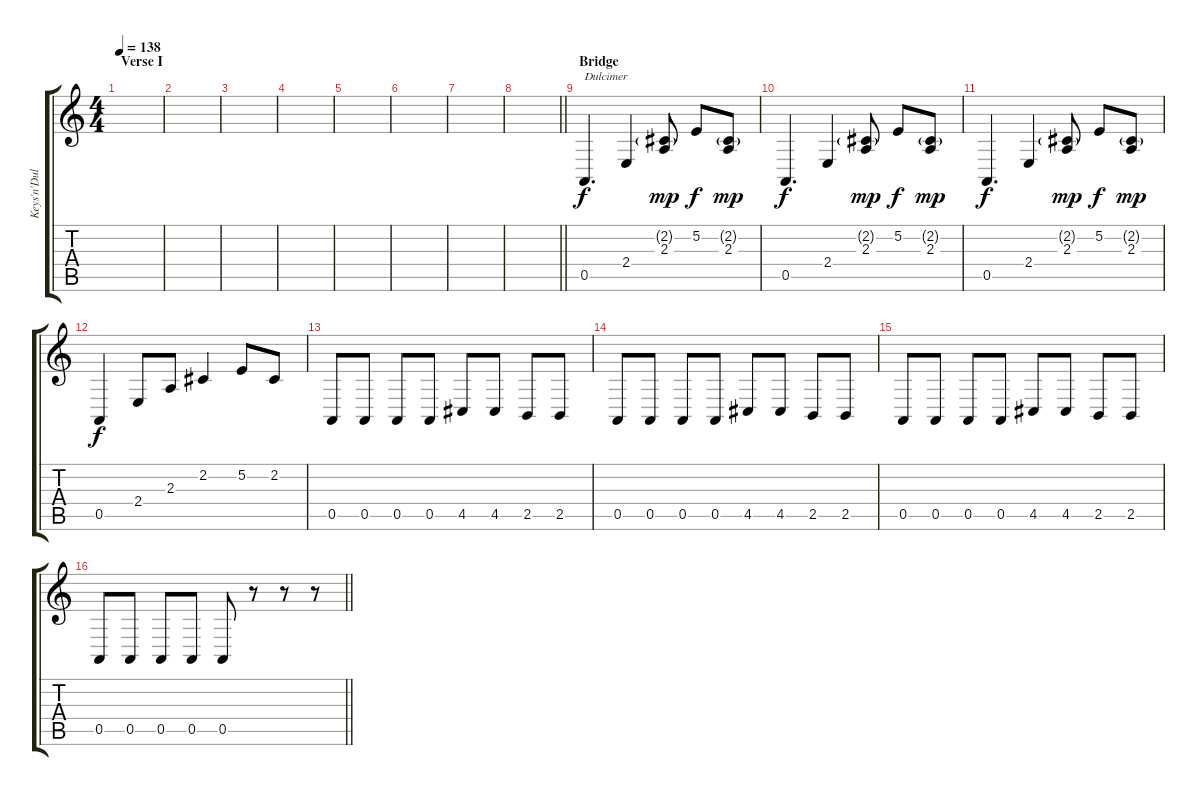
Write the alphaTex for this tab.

\track ("Keys'n'Dulcimer" "Keys'n'Dul") {instrument stringensemble1}
\staff {score tabs}
\tuning (E4 B3 G3 D3 A2 E2) {hide}
\ts (4 4)
\section ("" "Verse I")
\tempo 138
\clef g2
\ks c
|
|
|
|
|
|
|
\barLineRight lightlight
|
\section ("" "Bridge")
0.5.4{d txt "Dulcimer" instrument dulcimer} 2.4.4 (2.2{g} 2.3).8{dy mp} 5.2.8{dy f} (2.2{g} 2.3).8{dy mp} |
0.5.4{d dy f} 2.4.4 (2.2{g} 2.3).8{dy mp} 5.2.8{dy f} (2.2{g} 2.3).8{dy mp} |
0.5.4{d dy f} 2.4.4 (2.2{g} 2.3).8{dy mp} 5.2.8{dy f} (2.2{g} 2.3).8{dy mp} |
0.5.4{dy f} 2.4.8 2.3.8 2.2.4 5.2.8 2.2.8 |
0.5.8 0.5.8 0.5.8 0.5.8 4.5.8 4.5.8 2.5.8 2.5.8 |
0.5.8 0.5.8 0.5.8 0.5.8 4.5.8 4.5.8 2.5.8 2.5.8 |
0.5.8 0.5.8 0.5.8 0.5.8 4.5.8 4.5.8 2.5.8 2.5.8 |
\barLineRight lightlight
0.5.8 0.5.8 0.5.8 0.5.8 0.5.8 r.8 r.8 r.8
